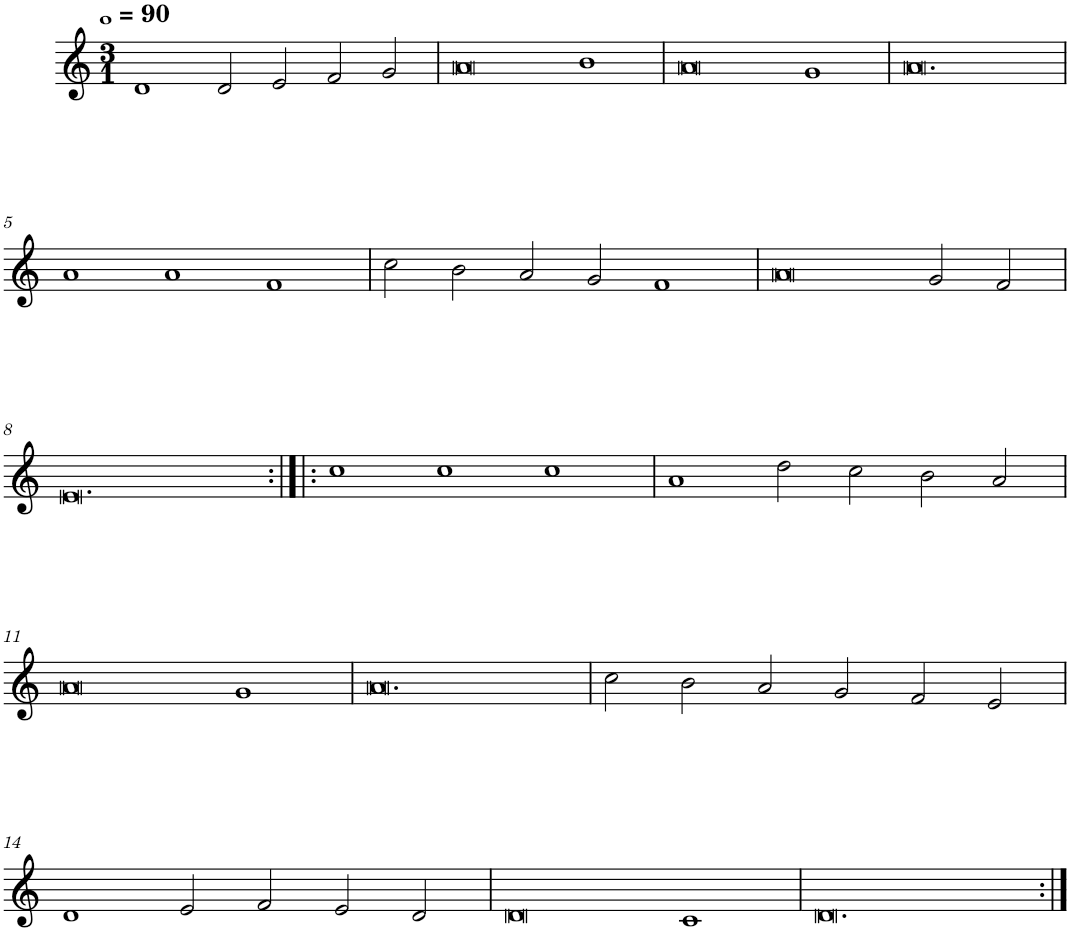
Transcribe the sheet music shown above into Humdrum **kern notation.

**kern
*part1
*staff1
*I"Quatre parties
*clefG2
*k[]
*M3/1
*MM360
=1
1d
2d/
2e/
2f/
2g/
=2
0a
1b
=3
0a
1g
=4
0.a
!!LO:LB:g=z
=5
1a
1a
1f
=6
2cc\
2b\
2a/
2g/
1f
=7
0a
2g/
2f/
!!LO:LB:g=z
=8
0.e
=9:|!|:
1cc
1cc
1cc
=10
1a
2dd\
2cc\
2b\
2a/
!!LO:LB:g=z
=11
0a
1g
=12
0.a
=13
2cc\
2b\
2a/
2g/
2f/
2e/
!!LO:LB:g=z
=14
1d
2e/
2f/
2e/
2d/
=15
0d
1c
=16
0.d
=:|!
*-
